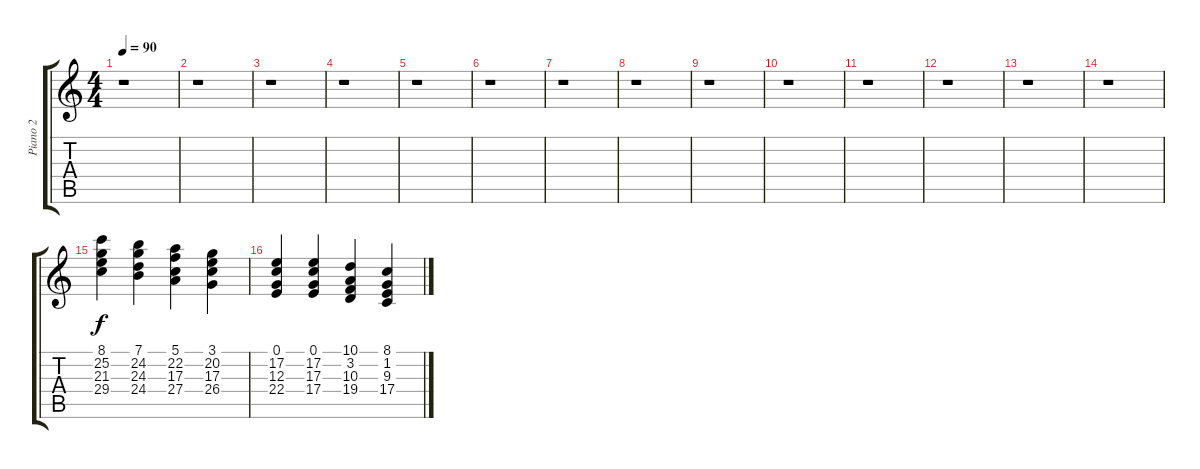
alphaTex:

\track ("Piano 2" "Piano 2") {instrument brightacousticpiano}
\staff {score tabs}
\tuning (E4 B3 G3 D3 A2 E2) {hide}
\ts (4 4)
\tempo 90
\clef g2
\ks c
r.1{dy f} |
r.1 |
r.1 |
r.1 |
r.1 |
r.1 |
r.1 |
r.1 |
r.1 |
r.1 |
r.1 |
r.1 |
r.1 |
r.1 |
(8.1 25.2 21.3 29.4).4 (7.1 24.2 24.3 24.4).4 (5.1 22.2 17.3 27.4).4 (3.1 20.2 17.3 26.4).4 |
(0.1 17.2 12.3 22.4).4 (0.1 17.2 17.3 17.4).4 (10.1 3.2 10.3 19.4).4 (8.1 1.2 9.3 17.4).4
